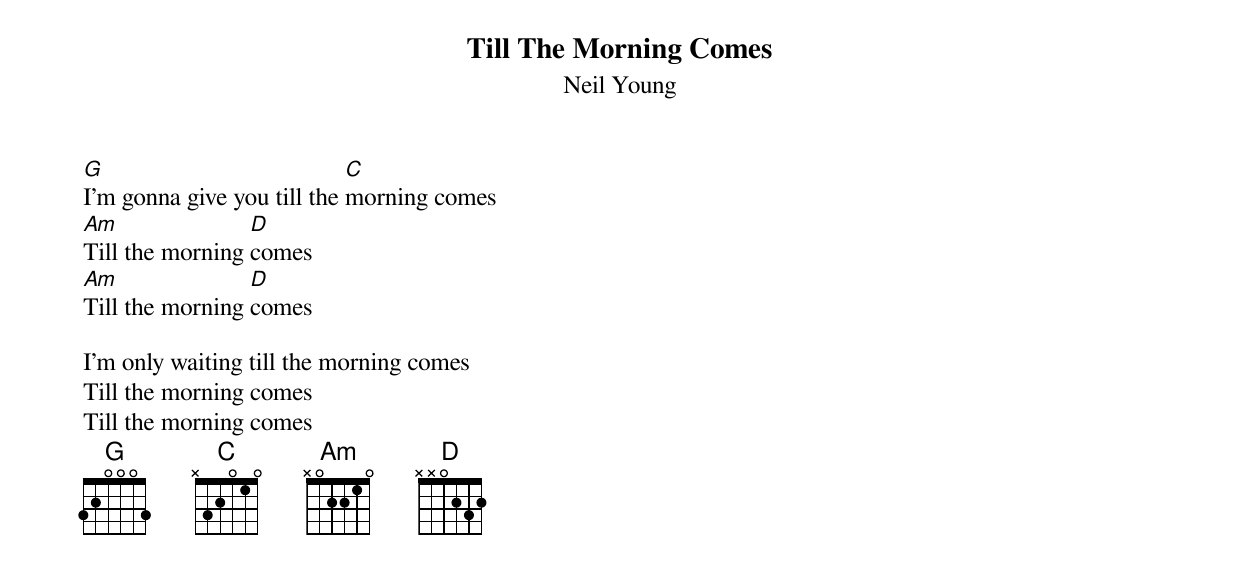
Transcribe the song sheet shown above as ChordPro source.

{t:Till The Morning Comes}
{st:Neil Young}

[G]I'm gonna give you till the [C]morning comes
[Am]Till the morning [D]comes
[Am]Till the morning [D]comes

I'm only waiting till the morning comes
Till the morning comes
Till the morning comes
